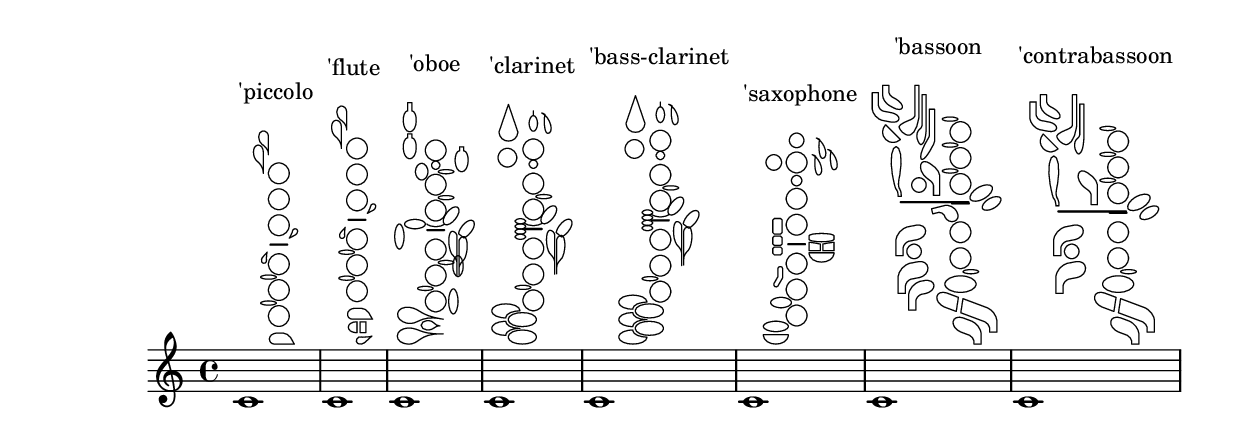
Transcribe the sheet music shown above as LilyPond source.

% DO NOT EDIT this file manually; it is automatically
% generated from Documentation/snippets/new
% Make any changes in Documentation/snippets/new/
% and then run scripts/auxiliar/makelsr.py
%
% This file is in the public domain.
%% Note: this file works from version 2.13.36
\version "2.13.36"

\header {
%%%    Translation of GIT committish: 91eeed36c877fe625d957437d22081721c8c6345
  texidoces = "
El fragmento de música que aparece a continuación presenta todos los
diagramas de viento madera que se encuentran definidos en LilyPond por
el momento.

"
  doctitlees = "Listado de los diagramas para viento madera"

%%%    Translation of GIT committish: ab9e3136d78bfaf15cc6d77ed1975d252c3fe506


  texidocde="
Folgende Noten zeige alle Holzbläserdiagramme, die für LilyPond
definiert sind.

"
  doctitlede = "Liste der Holzbläserdiagramme"


%% Translation of GIT committish: 496c48f1f2e4d345ae3637b2c38ec748a55cda1d
  texidocfr = "
Voici la liste des différents instruments à vent de la section des bois
dont les doigtés sont disponibles à ce jour.
"
  doctitlefr = "Liste des diagrammes de doigtés pour bois"


  lsrtags="winds"
  texidoc="
The following music shows all of the woodwind diagrams currently
defined in LilyPond.
"
  doctitle = "Woodwind diagrams listing"

} % begin verbatim


\relative c' {
  \textLengthOn
  c1^
  \markup {
    \center-column {
      'piccolo
      " "
       \woodwind-diagram
                  #'piccolo
                  #'()
    }
  }

  c1^
  \markup {
    \center-column {
       'flute
       " "
       \woodwind-diagram
          #'flute
          #'()
    }
  }
  c1^\markup {
    \center-column {
      'oboe
      " "
      \woodwind-diagram
        #'oboe
        #'()
    }
  }

  c1^\markup {
    \center-column {
      'clarinet
      " "
      \woodwind-diagram
        #'clarinet
        #'()
    }
  }

  c1^\markup {
    \center-column {
      'bass-clarinet
      " "
      \woodwind-diagram
        #'bass-clarinet
        #'()
    }
  }

  c1^\markup {
    \center-column {
      'saxophone
      " "
      \woodwind-diagram
        #'saxophone
        #'()
    }
  }

  c1^\markup {
    \center-column {
      'bassoon
      " "
      \woodwind-diagram
        #'bassoon
        #'()
    }
  }

  c1^\markup {
    \center-column {
      'contrabassoon
      " "
      \woodwind-diagram
        #'contrabassoon
        #'()
    }
  }
}
